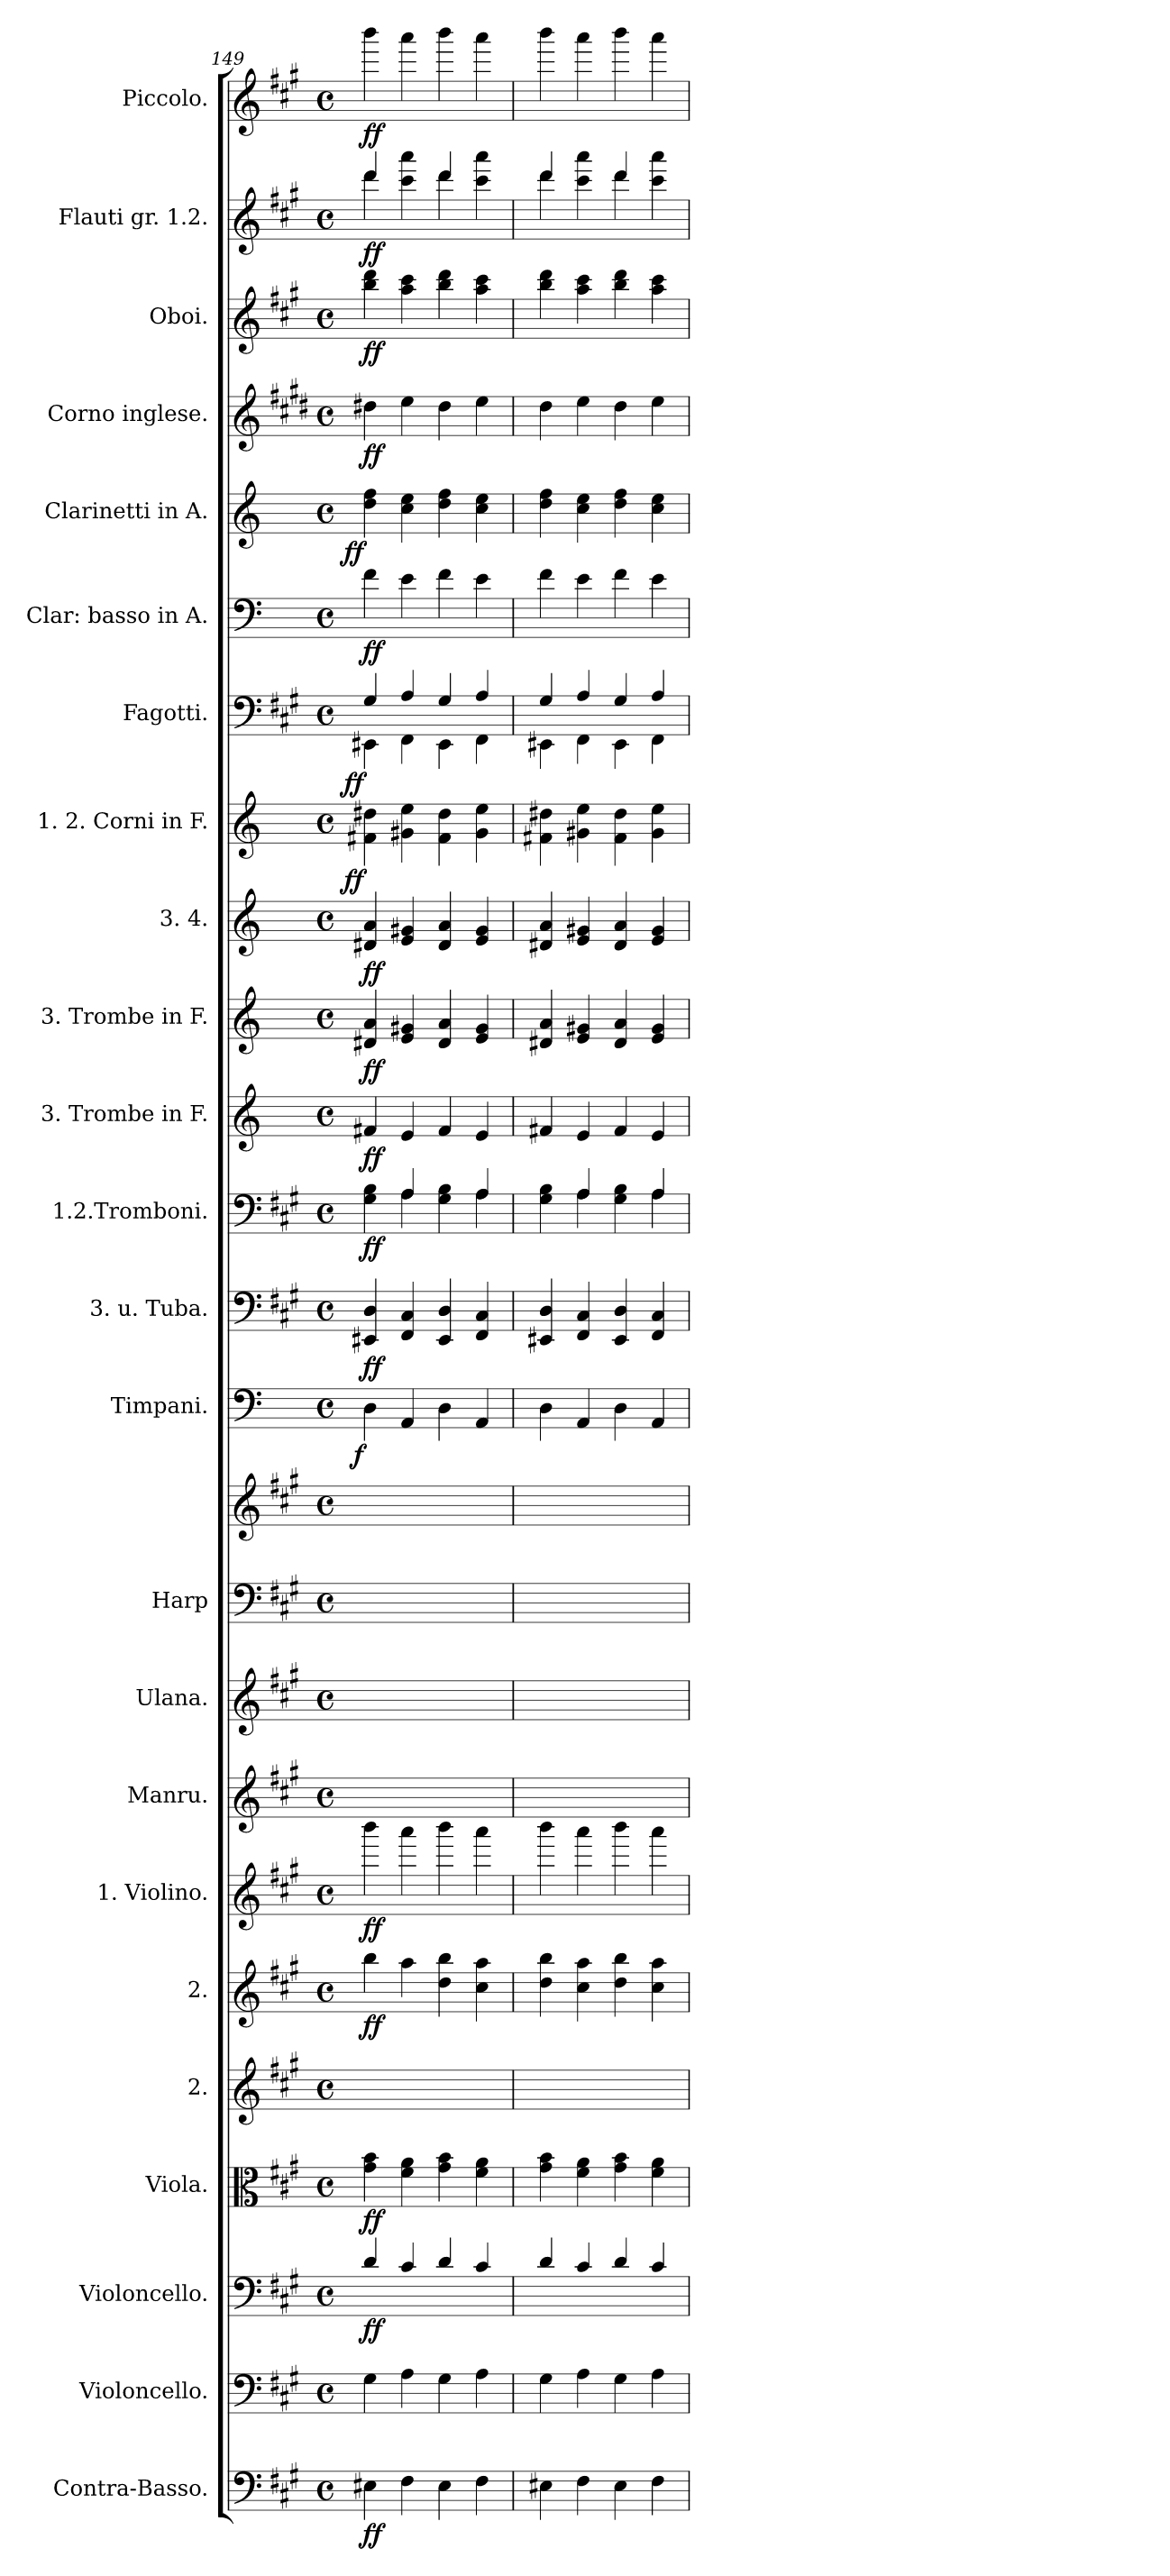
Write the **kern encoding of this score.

**kern	**dynam	**kern	**kern	**dynam	**kern	**dynam	**kern	**kern	**dynam	**kern	**dynam	**kern	**kern	**kern	**kern	**kern	**dynam	**kern	**dynam	**kern	**dynam	**kern	**dynam	**kern	**dynam	**kern	**dynam	**kern	**dynam	**kern	**dynam	**kern	**dynam	**kern	**dynam	**kern	**dynam	**kern	**dynam	**kern	**dynam	**kern	**dynam
*part24	*part24	*part23	*part22	*part22	*part21	*part21	*part20	*part19	*part19	*part18	*part18	*part17	*part16	*part15	*part15	*part14	*part14	*part13	*part13	*part12	*part12	*part11	*part11	*part10	*part10	*part9	*part9	*part8	*part8	*part7	*part7	*part6	*part6	*part5	*part5	*part4	*part4	*part3	*part3	*part2	*part2	*part1	*part1
*staff25	*staff25	*staff24	*staff23	*staff23	*staff22	*staff22	*staff21	*staff20	*staff20	*staff19	*staff19	*staff18	*staff17	*staff16	*staff15	*staff14	*staff14	*staff13	*staff13	*staff12	*staff12	*staff11	*staff11	*staff10	*staff10	*staff9	*staff9	*staff8	*staff8	*staff7	*staff7	*staff6	*staff6	*staff5	*staff5	*staff4	*staff4	*staff3	*staff3	*staff2	*staff2	*staff1	*staff1
*I"Contra-Basso.	*	*I"Violoncello.	*I"Violoncello.	*	*I"Viola.	*	*I"2.	*I"2.	*	*I"1. Violino.	*	*I"Manru.	*I"Ulana.	*I"Harp	*	*I"Timpani.	*	*I"3. u. Tuba.	*	*I"1.2.Tromboni.	*	*I"3. Trombe in F.	*	*I"3. Trombe in F.	*	*I"3. 4.	*	*I"1. 2. Corni in F.	*	*I"Fagotti.	*	*I"Clar: basso in A.	*	*I"Clarinetti in A.	*	*I"Corno inglese.	*	*I"Oboi.	*	*I"Flauti gr. 1.2.	*	*I"Piccolo.	*
*I'C.-B.	*	*	*	*	*I'Vl.	*	*	*	*	*I'1. Viol.	*	*	*	*	*	*I'Timp.	*	*I'3. u. Tub.	*	*I'1.2. Tromb.	*	*	*	*I'Trombe.	*	*	*	*I'1. 2. Corni.	*	*I'Fag.	*	*I'basso.	*	*I'1.2. Clar. A.	*	*I'Cor.ingl.	*	*I'Ob.	*	*I'Fl.	*	*	*
*clefF4	*	*clefF4	*clefF4	*	*clefC3	*	*clefG2	*clefG2	*	*clefG2	*	*clefG2	*clefG2	*clefF4	*clefG2	*clefF4	*	*clefF4	*	*clefF4	*	*clefG2	*	*clefG2	*	*clefG2	*	*clefG2	*	*clefF4	*	*clefF4	*	*clefG2	*	*clefG2	*	*clefG2	*	*clefG2	*	*clefG2	*
*	*	*	*	*	*	*	*	*	*	*	*	*ITrd8c12	*	*	*	*	*	*	*	*	*	*ITrd-3c-5	*	*ITrd-3c-5	*	*ITrd4c7	*	*ITrd4c7	*	*	*	*ITrd2c3	*	*ITrd2c3	*	*ITrd4c7	*	*	*	*	*	*	*
*k[f#c#g#]	*	*k[f#c#g#]	*k[f#c#g#]	*	*k[f#c#g#]	*	*k[f#c#g#]	*k[f#c#g#]	*	*k[f#c#g#]	*	*k[f#c#g#]	*k[f#c#g#]	*k[f#c#g#]	*k[f#c#g#]	*k[]	*	*k[f#c#g#]	*	*k[f#c#g#]	*	*k[b-]	*	*k[b-]	*	*k[b-]	*	*k[b-]	*	*k[f#c#g#]	*	*k[f#c#g#]	*	*k[f#c#g#]	*	*k[f#c#g#]	*	*k[f#c#g#]	*	*k[f#c#g#]	*	*k[f#c#g#]	*
*M4/4	*	*M4/4	*M4/4	*	*M4/4	*	*M4/4	*M4/4	*	*M4/4	*	*M4/4	*M4/4	*M4/4	*M4/4	*M4/4	*	*M4/4	*	*M4/4	*	*M4/4	*	*M4/4	*	*M4/4	*	*M4/4	*	*M4/4	*	*M4/4	*	*M4/4	*	*M4/4	*	*M4/4	*	*M4/4	*	*M4/4	*
*met(c)	*	*met(c)	*met(c)	*	*met(c)	*	*met(c)	*met(c)	*	*met(c)	*	*met(c)	*met(c)	*met(c)	*met(c)	*met(c)	*	*met(c)	*	*met(c)	*	*met(c)	*	*met(c)	*	*met(c)	*	*met(c)	*	*met(c)	*	*met(c)	*	*met(c)	*	*met(c)	*	*met(c)	*	*met(c)	*	*met(c)	*
=149	=149	=149	=149	=149	=149	=149	=149	=149	=149	=149	=149	=149	=149	=149	=149	=149	=149	=149	=149	=149	=149	=149	=149	=149	=149	=149	=149	=149	=149	=149	=149	=149	=149	=149	=149	=149	=149	=149	=149	=149	=149	=149	=149
*	*	*	*	*	*	*	*	*	*	*	*	*	*	*	*	*	*	*	*	*^	*	*	*	*	*	*	*	*	*	*^	*	*	*	*	*	*	*	*	*	*^	*	*	*
!	!	!	!	!	!	!	!	!	!	!	!	!	!	!	!	!	!LO:DY:b:rj	!	!	!	!	!	!	!	!	!	!	!	!	!LO:DY:b:rj	!	!	!LO:DY:b:rj	!	!	!	!LO:DY:b:rj	!	!	!	!	!	!	!	!	!
4E#X\	ff	4G#\	4d/	ff	4g#\ 4b\	ff	4bb\yy	4bb\	ff	4bbb\	ff	1ryy	1ryy	1ryy	1ryy	4D\	f	4EE#X/ 4D/	ff	4G#\ 4B\	4ryy	ff	4bn/	ff	4g#X/ 4dd/	ff	4G#X/ 4d/	ff	4Bn\ 4g#X\	ff	4G#/	4EE#X\	ff	4d\	ff	4b\ 4dd\	ff	4g#X\	ff	4bb\ 4ddd\	ff	4ddd/	4ddd\	ff	4bbb\	ff
4F#\	.	4A\	4c#/	.	4f#\ 4a\	.	4aa\yy	4aa\	.	4aaa\	.	.	.	.	.	4AA/	.	4FF#/ 4C#/	.	4A/	4A\	.	4a/	.	4a/ 4cc#X/	.	4A/ 4c#X/	.	4c#X\ 4a\	.	4A/	4FF#\	.	4c#\	.	4a\ 4cc#\	.	4a\	.	4aa\ 4ccc#\	.	4ccc#\ 4aaa\	4ryy	.	4aaa\	.
4E#\	.	4G#\	4d/	.	4g#\ 4b\	.	4ddyy\ 4bbyy\	4dd\ 4bb\	.	4bbb\	.	.	.	.	.	4D\	.	4EE#/ 4D/	.	4G#\ 4B\	4ryy	.	4b/	.	4g#/ 4dd/	.	4G#/ 4d/	.	4B\ 4g#\	.	4G#/	4EE#\	.	4d\	.	4b\ 4dd\	.	4g#\	.	4bb\ 4ddd\	.	4ddd/	4ddd\	.	4bbb\	.
4F#\	.	4A\	4c#/	.	4f#\ 4a\	.	4cc#yy\ 4aayy\	4cc#\ 4aa\	.	4aaa\	.	.	.	.	.	4AA/	.	4FF#/ 4C#/	.	4A/	4A\	.	4a/	.	4a/ 4cc#/	.	4A/ 4c#/	.	4c#\ 4a\	.	4A/	4FF#\	.	4c#\	.	4a\ 4cc#\	.	4a\	.	4aa\ 4ccc#\	.	4ccc#\ 4aaa\	4ryy	.	4aaa\	.
=150	=150	=150	=150	=150	=150	=150	=150	=150	=150	=150	=150	=150	=150	=150	=150	=150	=150	=150	=150	=150	=150	=150	=150	=150	=150	=150	=150	=150	=150	=150	=150	=150	=150	=150	=150	=150	=150	=150	=150	=150	=150	=150	=150	=150	=150	=150
4E#X\	.	4G#\	4d/	.	4g#\ 4b\	.	4ddyy\ 4bbyy\	4dd\ 4bb\	.	4bbb\	.	1ryy	1ryy	1ryy	1ryy	4D\	.	4EE#X/ 4D/	.	4G#\ 4B\	4ryy	.	4bn/	.	4g#X/ 4dd/	.	4G#X/ 4d/	.	4Bn\ 4g#X\	.	4G#/	4EE#X\	.	4d\	.	4b\ 4dd\	.	4g#\	.	4bb\ 4ddd\	.	4ddd/	4ddd\	.	4bbb\	.
4F#\	.	4A\	4c#/	.	4f#\ 4a\	.	4cc#yy\ 4aayy\	4cc#\ 4aa\	.	4aaa\	.	.	.	.	.	4AA/	.	4FF#/ 4C#/	.	4A/	4A\	.	4a/	.	4a/ 4cc#X/	.	4A/ 4c#X/	.	4c#X\ 4a\	.	4A/	4FF#\	.	4c#\	.	4a\ 4cc#\	.	4a\	.	4aa\ 4ccc#\	.	4ccc#\ 4aaa\	4ryy	.	4aaa\	.
4E#\	.	4G#\	4d/	.	4g#\ 4b\	.	4ddyy\ 4bbyy\	4dd\ 4bb\	.	4bbb\	.	.	.	.	.	4D\	.	4EE#/ 4D/	.	4G#\ 4B\	4ryy	.	4b/	.	4g#/ 4dd/	.	4G#/ 4d/	.	4B\ 4g#\	.	4G#/	4EE#\	.	4d\	.	4b\ 4dd\	.	4g#\	.	4bb\ 4ddd\	.	4ddd/	4ddd\	.	4bbb\	.
4F#\	.	4A\	4c#/	.	4f#\ 4a\	.	4cc#yy\ 4aayy\	4cc#\ 4aa\	.	4aaa\	.	.	.	.	.	4AA/	.	4FF#/ 4C#/	.	4A/	4A\	.	4a/	.	4a/ 4cc#/	.	4A/ 4c#/	.	4c#\ 4a\	.	4A/	4FF#\	.	4c#\	.	4a\ 4cc#\	.	4a\	.	4aa\ 4ccc#\	.	4ccc#\ 4aaa\	4ryy	.	4aaa\	.
*	*	*	*	*	*	*	*	*	*	*	*	*	*	*	*	*	*	*	*	*v	*v	*	*	*	*	*	*	*	*	*	*v	*v	*	*	*	*	*	*	*	*	*	*v	*v	*	*	*
=	=	=	=	=	=	=	=	=	=	=	=	=	=	=	=	=	=	=	=	=	=	=	=	=	=	=	=	=	=	=	=	=	=	=	=	=	=	=	=	=	=	=	=
*-	*-	*-	*-	*-	*-	*-	*-	*-	*-	*-	*-	*-	*-	*-	*-	*-	*-	*-	*-	*-	*-	*-	*-	*-	*-	*-	*-	*-	*-	*-	*-	*-	*-	*-	*-	*-	*-	*-	*-	*-	*-	*-	*-
